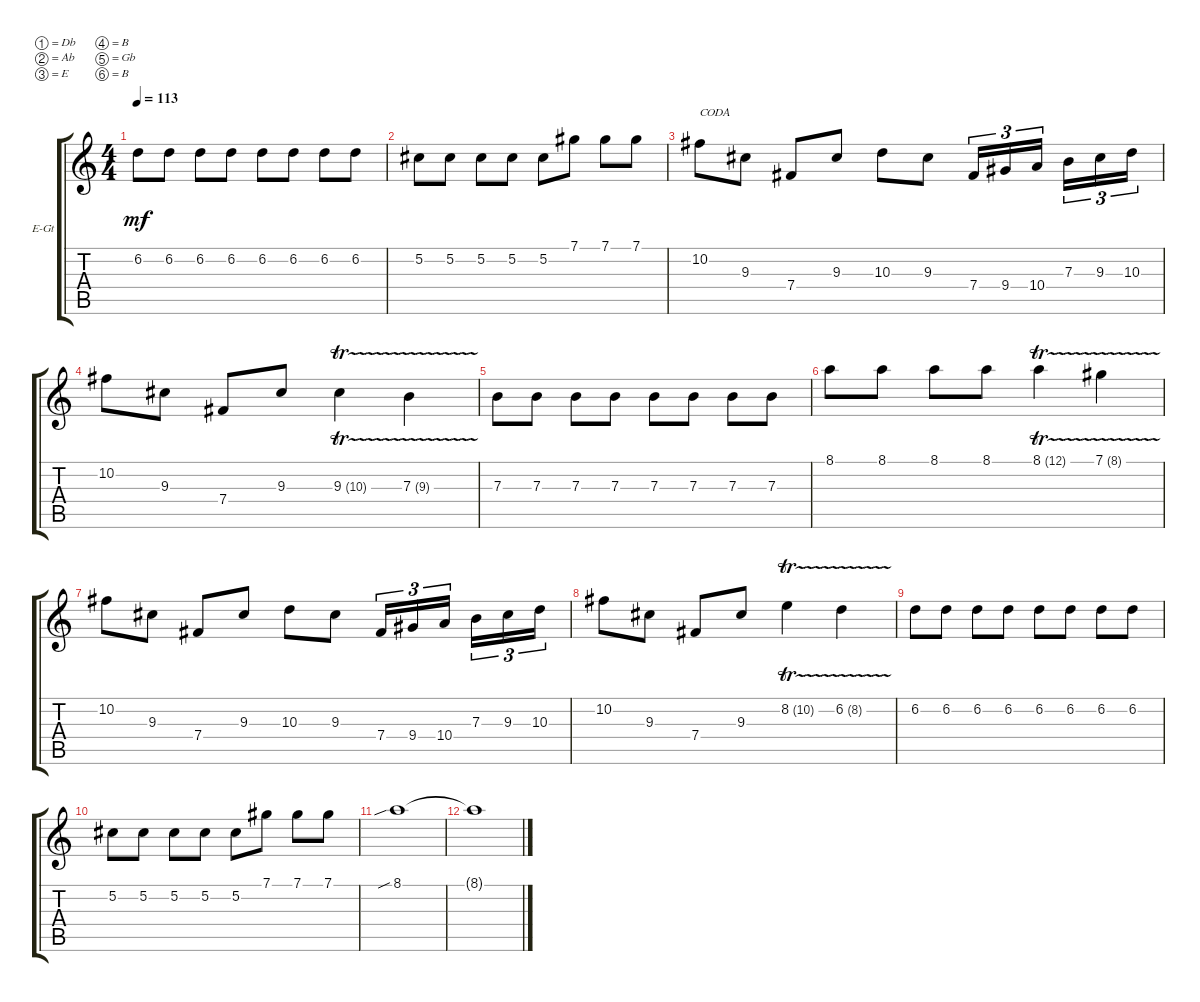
\bracketExtendMode groupsimilarinstruments
\firstSystemTrackNameOrientation horizontal
\otherSystemsTrackNameOrientation horizontal
\track ("Solo Guitar" "E-Gt") {instrument distortionguitar}
\staff {score tabs}
\tuning (Db4 Ab3 E3 B2 Gb2 B1)
\ts (4 4)
\tempo 113
\clef g2
\ks c
6.2.8{dy mf} 6.2.8 6.2.8 6.2.8 6.2.8 6.2.8 6.2.8 6.2.8 |
5.2.8 5.2.8 5.2.8 5.2.8 5.2.8 7.1.8 7.1.8 7.1.8 |
10.2.8{txt "CODA"} 9.3.8 7.4.8 9.3.8 10.3.8 9.3.8 7.4.16{tu (3 2)} 9.4.16{tu (3 2)} 10.4.16{tu (3 2)} 7.3.16{tu (3 2)} 9.3.16{tu (3 2)} 10.3.16{tu (3 2)} |
10.2.8 9.3.8 7.4.8 9.3.8 9.3{tr (10 16)}.4 7.3{tr (9 16)}.4 |
7.3.8 7.3.8 7.3.8 7.3.8 7.3.8 7.3.8 7.3.8 7.3.8 |
8.1.8 8.1.8 8.1.8 8.1.8 8.1{tr (12 16)}.4 7.1{tr (8 16)}.4 |
10.2.8 9.3.8 7.4.8 9.3.8 10.3.8 9.3.8 7.4.16{tu (3 2)} 9.4.16{tu (3 2)} 10.4.16{tu (3 2)} 7.3.16{tu (3 2)} 9.3.16{tu (3 2)} 10.3.16{tu (3 2)} |
10.2.8 9.3.8 7.4.8 9.3.8 8.2{tr (10 16)}.4 6.2{tr (8 16)}.4 |
6.2.8 6.2.8 6.2.8 6.2.8 6.2.8 6.2.8 6.2.8 6.2.8 |
5.2.8 5.2.8 5.2.8 5.2.8 5.2.8 7.1.8 7.1.8 7.1.8 |
8.1{sib}.1 |
8.1{t}.1
